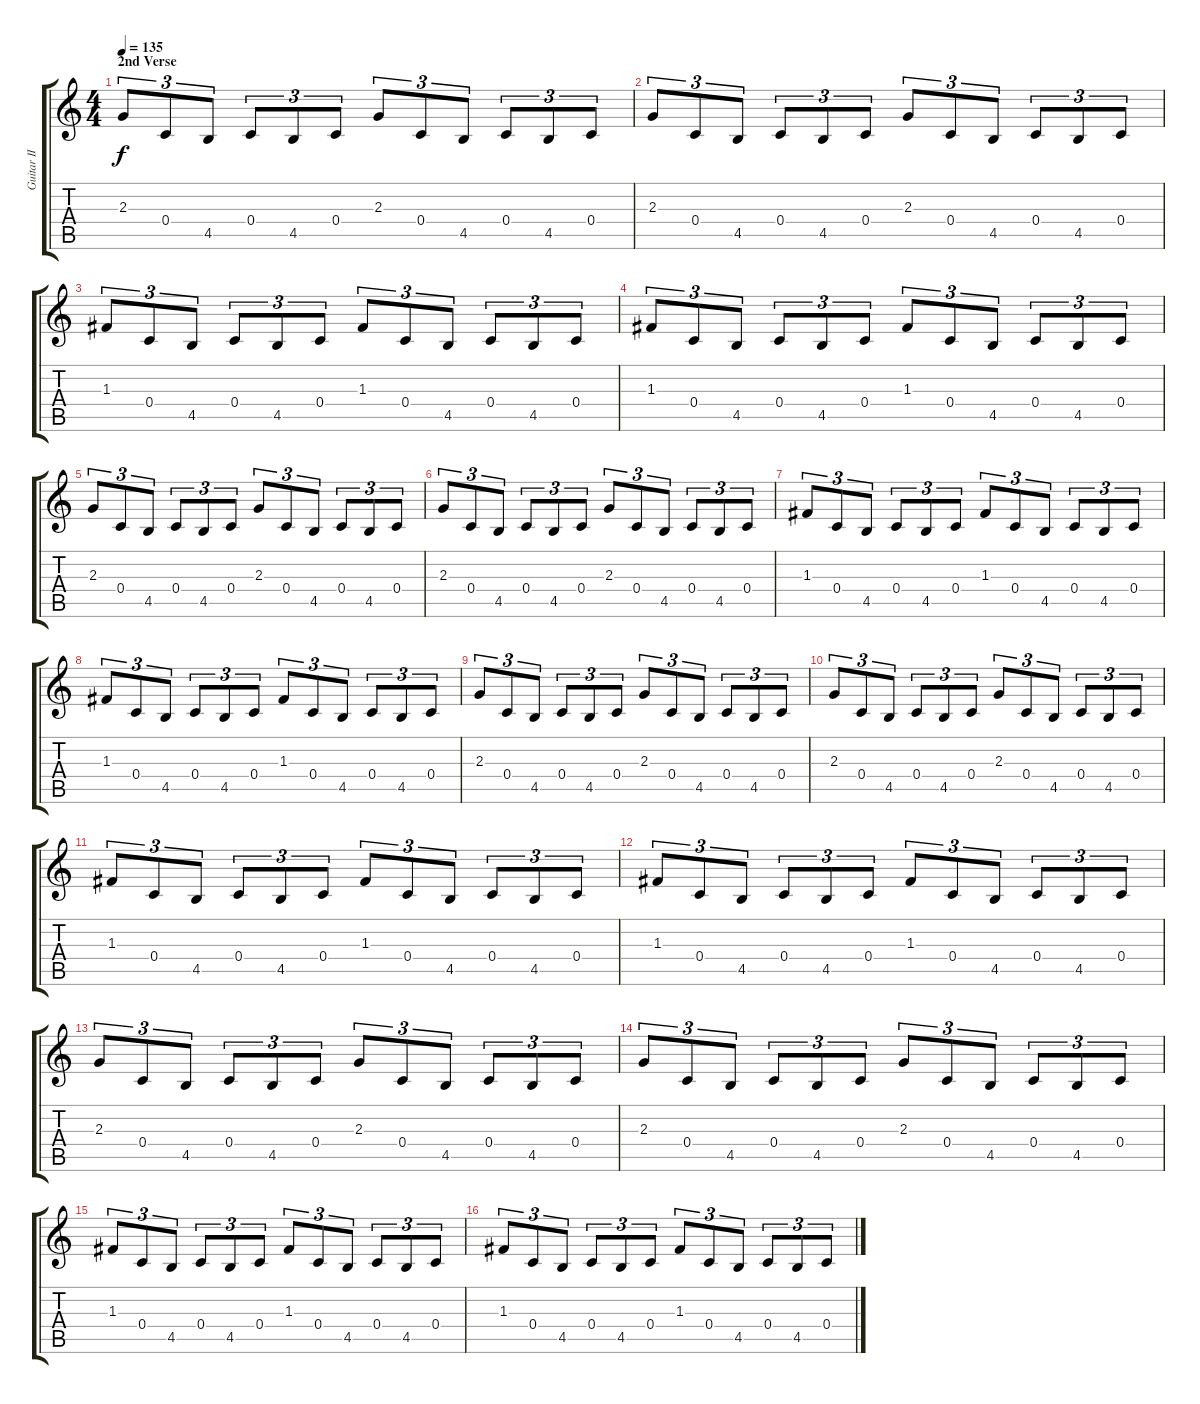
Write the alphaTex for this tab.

\track ("Guitar II" "Guitar II") {instrument distortionguitar}
\staff {score tabs}
\tuning (D4 A3 F3 C3 G2 D2) {hide}
\ts (4 4)
\section ("" "2nd Verse")
\tempo 135
\clef g2
\ks c
2.3.8{tu (3 2) dy f} 0.4.8{tu (3 2)} 4.5.8{tu (3 2)} 0.4.8{tu (3 2)} 4.5.8{tu (3 2)} 0.4.8{tu (3 2)} 2.3.8{tu (3 2)} 0.4.8{tu (3 2)} 4.5.8{tu (3 2)} 0.4.8{tu (3 2)} 4.5.8{tu (3 2)} 0.4.8{tu (3 2)} |
2.3.8{tu (3 2)} 0.4.8{tu (3 2)} 4.5.8{tu (3 2)} 0.4.8{tu (3 2)} 4.5.8{tu (3 2)} 0.4.8{tu (3 2)} 2.3.8{tu (3 2)} 0.4.8{tu (3 2)} 4.5.8{tu (3 2)} 0.4.8{tu (3 2)} 4.5.8{tu (3 2)} 0.4.8{tu (3 2)} |
1.3.8{tu (3 2)} 0.4.8{tu (3 2)} 4.5.8{tu (3 2)} 0.4.8{tu (3 2)} 4.5.8{tu (3 2)} 0.4.8{tu (3 2)} 1.3.8{tu (3 2)} 0.4.8{tu (3 2)} 4.5.8{tu (3 2)} 0.4.8{tu (3 2)} 4.5.8{tu (3 2)} 0.4.8{tu (3 2)} |
1.3.8{tu (3 2)} 0.4.8{tu (3 2)} 4.5.8{tu (3 2)} 0.4.8{tu (3 2)} 4.5.8{tu (3 2)} 0.4.8{tu (3 2)} 1.3.8{tu (3 2)} 0.4.8{tu (3 2)} 4.5.8{tu (3 2)} 0.4.8{tu (3 2)} 4.5.8{tu (3 2)} 0.4.8{tu (3 2)} |
2.3.8{tu (3 2)} 0.4.8{tu (3 2)} 4.5.8{tu (3 2)} 0.4.8{tu (3 2)} 4.5.8{tu (3 2)} 0.4.8{tu (3 2)} 2.3.8{tu (3 2)} 0.4.8{tu (3 2)} 4.5.8{tu (3 2)} 0.4.8{tu (3 2)} 4.5.8{tu (3 2)} 0.4.8{tu (3 2)} |
2.3.8{tu (3 2)} 0.4.8{tu (3 2)} 4.5.8{tu (3 2)} 0.4.8{tu (3 2)} 4.5.8{tu (3 2)} 0.4.8{tu (3 2)} 2.3.8{tu (3 2)} 0.4.8{tu (3 2)} 4.5.8{tu (3 2)} 0.4.8{tu (3 2)} 4.5.8{tu (3 2)} 0.4.8{tu (3 2)} |
1.3.8{tu (3 2)} 0.4.8{tu (3 2)} 4.5.8{tu (3 2)} 0.4.8{tu (3 2)} 4.5.8{tu (3 2)} 0.4.8{tu (3 2)} 1.3.8{tu (3 2)} 0.4.8{tu (3 2)} 4.5.8{tu (3 2)} 0.4.8{tu (3 2)} 4.5.8{tu (3 2)} 0.4.8{tu (3 2)} |
1.3.8{tu (3 2)} 0.4.8{tu (3 2)} 4.5.8{tu (3 2)} 0.4.8{tu (3 2)} 4.5.8{tu (3 2)} 0.4.8{tu (3 2)} 1.3.8{tu (3 2)} 0.4.8{tu (3 2)} 4.5.8{tu (3 2)} 0.4.8{tu (3 2)} 4.5.8{tu (3 2)} 0.4.8{tu (3 2)} |
2.3.8{tu (3 2)} 0.4.8{tu (3 2)} 4.5.8{tu (3 2)} 0.4.8{tu (3 2)} 4.5.8{tu (3 2)} 0.4.8{tu (3 2)} 2.3.8{tu (3 2)} 0.4.8{tu (3 2)} 4.5.8{tu (3 2)} 0.4.8{tu (3 2)} 4.5.8{tu (3 2)} 0.4.8{tu (3 2)} |
2.3.8{tu (3 2)} 0.4.8{tu (3 2)} 4.5.8{tu (3 2)} 0.4.8{tu (3 2)} 4.5.8{tu (3 2)} 0.4.8{tu (3 2)} 2.3.8{tu (3 2)} 0.4.8{tu (3 2)} 4.5.8{tu (3 2)} 0.4.8{tu (3 2)} 4.5.8{tu (3 2)} 0.4.8{tu (3 2)} |
1.3.8{tu (3 2)} 0.4.8{tu (3 2)} 4.5.8{tu (3 2)} 0.4.8{tu (3 2)} 4.5.8{tu (3 2)} 0.4.8{tu (3 2)} 1.3.8{tu (3 2)} 0.4.8{tu (3 2)} 4.5.8{tu (3 2)} 0.4.8{tu (3 2)} 4.5.8{tu (3 2)} 0.4.8{tu (3 2)} |
1.3.8{tu (3 2)} 0.4.8{tu (3 2)} 4.5.8{tu (3 2)} 0.4.8{tu (3 2)} 4.5.8{tu (3 2)} 0.4.8{tu (3 2)} 1.3.8{tu (3 2)} 0.4.8{tu (3 2)} 4.5.8{tu (3 2)} 0.4.8{tu (3 2)} 4.5.8{tu (3 2)} 0.4.8{tu (3 2)} |
2.3.8{tu (3 2)} 0.4.8{tu (3 2)} 4.5.8{tu (3 2)} 0.4.8{tu (3 2)} 4.5.8{tu (3 2)} 0.4.8{tu (3 2)} 2.3.8{tu (3 2)} 0.4.8{tu (3 2)} 4.5.8{tu (3 2)} 0.4.8{tu (3 2)} 4.5.8{tu (3 2)} 0.4.8{tu (3 2)} |
2.3.8{tu (3 2)} 0.4.8{tu (3 2)} 4.5.8{tu (3 2)} 0.4.8{tu (3 2)} 4.5.8{tu (3 2)} 0.4.8{tu (3 2)} 2.3.8{tu (3 2)} 0.4.8{tu (3 2)} 4.5.8{tu (3 2)} 0.4.8{tu (3 2)} 4.5.8{tu (3 2)} 0.4.8{tu (3 2)} |
1.3.8{tu (3 2)} 0.4.8{tu (3 2)} 4.5.8{tu (3 2)} 0.4.8{tu (3 2)} 4.5.8{tu (3 2)} 0.4.8{tu (3 2)} 1.3.8{tu (3 2)} 0.4.8{tu (3 2)} 4.5.8{tu (3 2)} 0.4.8{tu (3 2)} 4.5.8{tu (3 2)} 0.4.8{tu (3 2)} |
1.3.8{tu (3 2)} 0.4.8{tu (3 2)} 4.5.8{tu (3 2)} 0.4.8{tu (3 2)} 4.5.8{tu (3 2)} 0.4.8{tu (3 2)} 1.3.8{tu (3 2)} 0.4.8{tu (3 2)} 4.5.8{tu (3 2)} 0.4.8{tu (3 2)} 4.5.8{tu (3 2)} 0.4.8{tu (3 2)}
